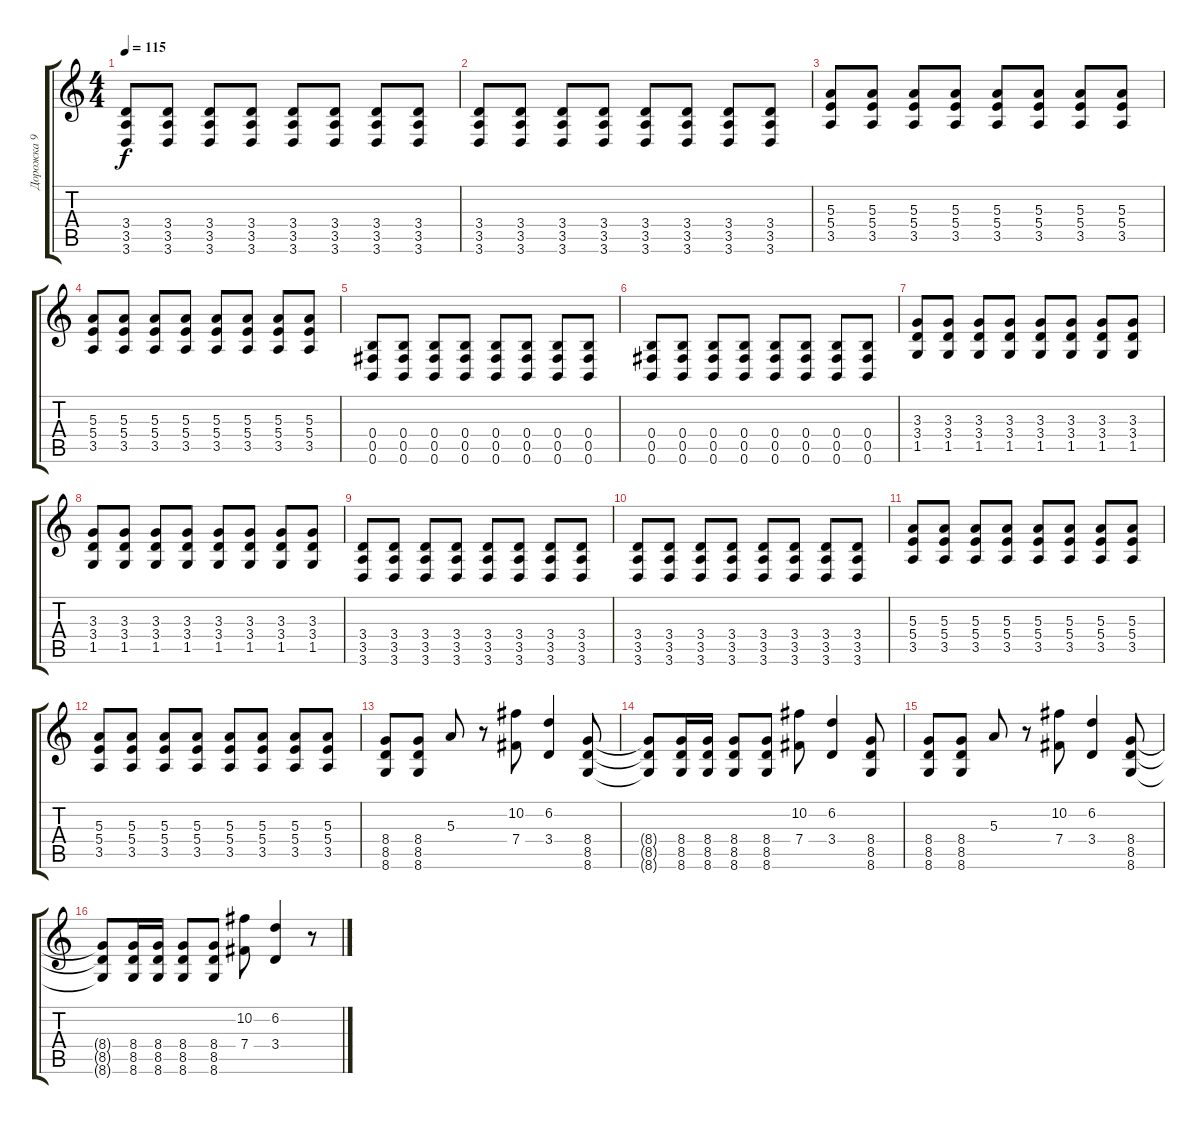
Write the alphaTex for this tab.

\track ("Дорожка 9" "Дорожка 9") {instrument distortionguitar}
\staff {score tabs}
\tuning (Db4 Ab3 E3 B2 Gb2 B1) {hide}
\ts (4 4)
\tempo 115
\clef g2
\ks c
(3.4 3.5 3.6).8{dy f} (3.4 3.5 3.6).8 (3.4 3.5 3.6).8 (3.4 3.5 3.6).8 (3.4 3.5 3.6).8 (3.4 3.5 3.6).8 (3.4 3.5 3.6).8 (3.4 3.5 3.6).8 |
(3.4 3.5 3.6).8 (3.4 3.5 3.6).8 (3.4 3.5 3.6).8 (3.4 3.5 3.6).8 (3.4 3.5 3.6).8 (3.4 3.5 3.6).8 (3.4 3.5 3.6).8 (3.4 3.5 3.6).8 |
(5.3 5.4 3.5).8 (5.3 5.4 3.5).8 (5.3 5.4 3.5).8 (5.3 5.4 3.5).8 (5.3 5.4 3.5).8 (5.3 5.4 3.5).8 (5.3 5.4 3.5).8 (5.3 5.4 3.5).8 |
(5.3 5.4 3.5).8 (5.3 5.4 3.5).8 (5.3 5.4 3.5).8 (5.3 5.4 3.5).8 (5.3 5.4 3.5).8 (5.3 5.4 3.5).8 (5.3 5.4 3.5).8 (5.3 5.4 3.5).8 |
(0.4 0.5 0.6).8 (0.4 0.5 0.6).8 (0.4 0.5 0.6).8 (0.4 0.5 0.6).8 (0.4 0.5 0.6).8 (0.4 0.5 0.6).8 (0.4 0.5 0.6).8 (0.4 0.5 0.6).8 |
(0.4 0.5 0.6).8 (0.4 0.5 0.6).8 (0.4 0.5 0.6).8 (0.4 0.5 0.6).8 (0.4 0.5 0.6).8 (0.4 0.5 0.6).8 (0.4 0.5 0.6).8 (0.4 0.5 0.6).8 |
(3.3 3.4 1.5).8 (3.3 3.4 1.5).8 (3.3 3.4 1.5).8 (3.3 3.4 1.5).8 (3.3 3.4 1.5).8 (3.3 3.4 1.5).8 (3.3 3.4 1.5).8 (3.3 3.4 1.5).8 |
(3.3 3.4 1.5).8 (3.3 3.4 1.5).8 (3.3 3.4 1.5).8 (3.3 3.4 1.5).8 (3.3 3.4 1.5).8 (3.3 3.4 1.5).8 (3.3 3.4 1.5).8 (3.3 3.4 1.5).8 |
(3.4 3.5 3.6).8 (3.4 3.5 3.6).8 (3.4 3.5 3.6).8 (3.4 3.5 3.6).8 (3.4 3.5 3.6).8 (3.4 3.5 3.6).8 (3.4 3.5 3.6).8 (3.4 3.5 3.6).8 |
(3.4 3.5 3.6).8 (3.4 3.5 3.6).8 (3.4 3.5 3.6).8 (3.4 3.5 3.6).8 (3.4 3.5 3.6).8 (3.4 3.5 3.6).8 (3.4 3.5 3.6).8 (3.4 3.5 3.6).8 |
(5.3 5.4 3.5).8 (5.3 5.4 3.5).8 (5.3 5.4 3.5).8 (5.3 5.4 3.5).8 (5.3 5.4 3.5).8 (5.3 5.4 3.5).8 (5.3 5.4 3.5).8 (5.3 5.4 3.5).8 |
(5.3 5.4 3.5).8 (5.3 5.4 3.5).8 (5.3 5.4 3.5).8 (5.3 5.4 3.5).8 (5.3 5.4 3.5).8 (5.3 5.4 3.5).8 (5.3 5.4 3.5).8 (5.3 5.4 3.5).8 |
(8.4 8.5 8.6).8 (8.4 8.5 8.6).8 5.3.8 r.8 (10.2 7.4).8 (6.2 3.4).4 (8.4 8.5 8.6).8 |
(8.4{t} 8.5{t} 8.6{t}).8 (8.4 8.5 8.6).16 (8.4 8.5 8.6).16 (8.4 8.5 8.6).8 (8.4 8.5 8.6).8 (10.2 7.4).8 (6.2 3.4).4 (8.4 8.5 8.6).8 |
(8.4 8.5 8.6).8 (8.4 8.5 8.6).8 5.3.8 r.8 (10.2 7.4).8 (6.2 3.4).4 (8.4 8.5 8.6).8 |
(8.4{t} 8.5{t} 8.6{t}).8 (8.4 8.5 8.6).16 (8.4 8.5 8.6).16 (8.4 8.5 8.6).8 (8.4 8.5 8.6).8 (10.2 7.4).8 (6.2 3.4).4 r.8
